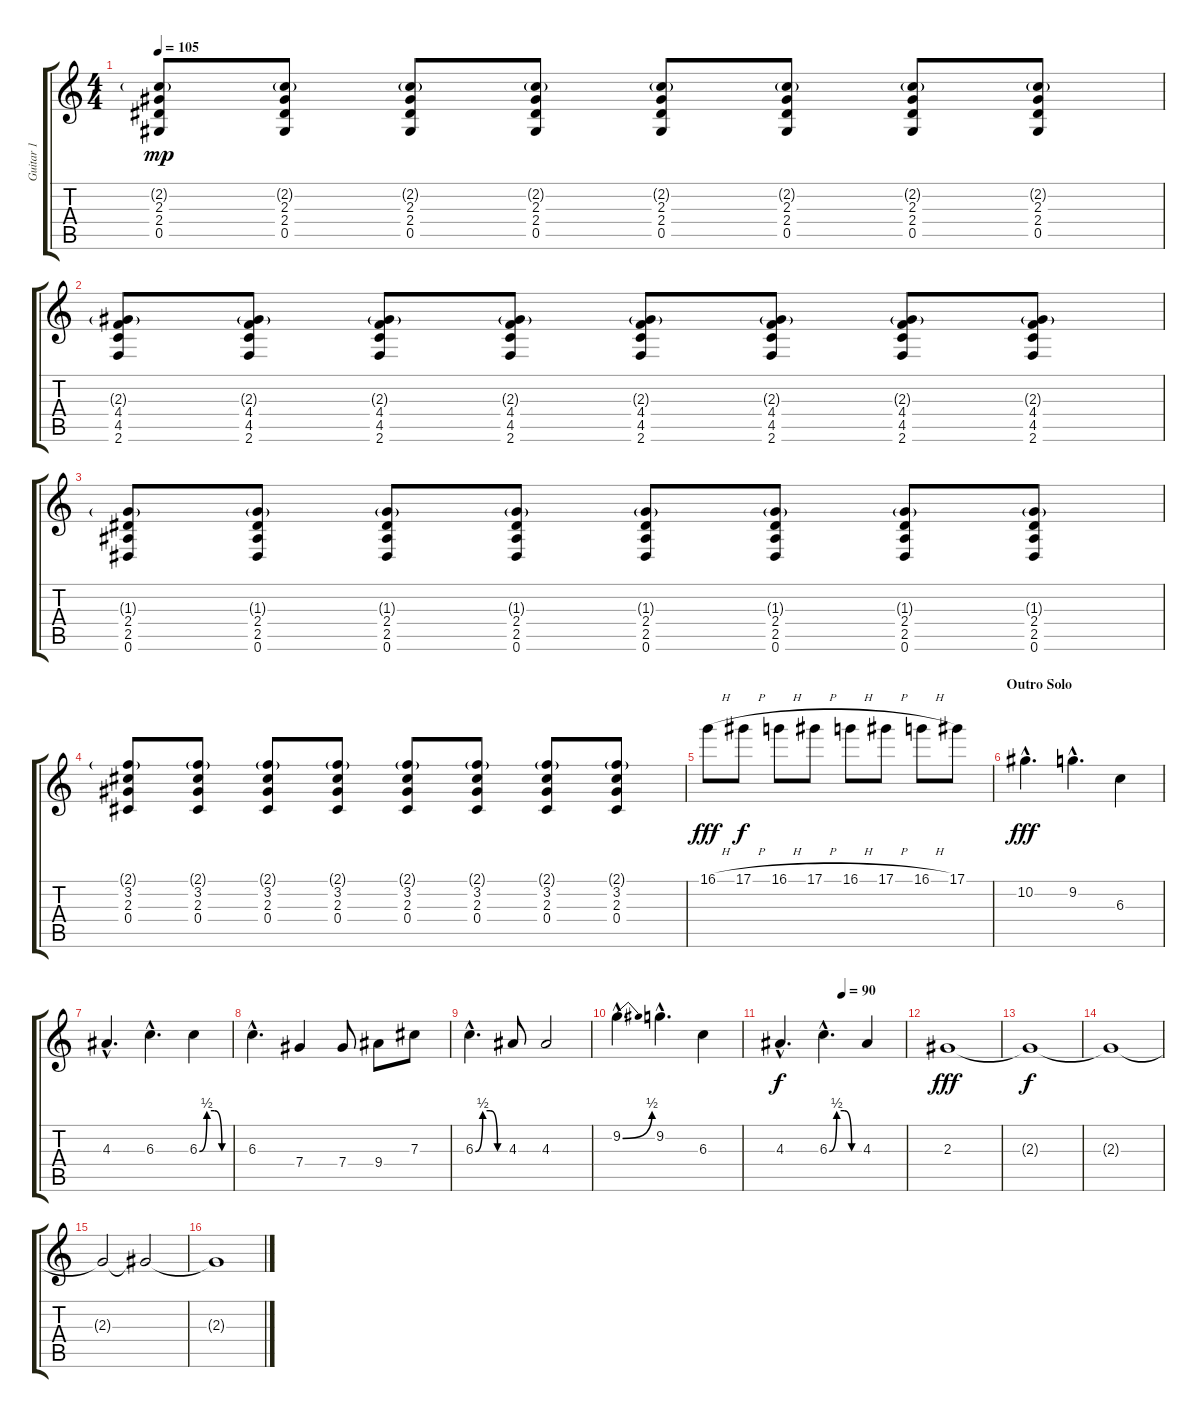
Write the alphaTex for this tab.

\track ("Guitar 1" "Guitar 1") {instrument distortionguitar}
\staff {score tabs}
\tuning (Eb4 Bb3 Gb3 Db3 Ab2 Eb2) {hide}
\ts (4 4)
\tempo 105
\clef g2
\ks c
(2.2{g} 2.3 2.4 0.5).8{dy mp} (2.2{g} 2.3 2.4 0.5).8 (2.2{g} 2.3 2.4 0.5).8 (2.2{g} 2.3 2.4 0.5).8 (2.2{g} 2.3 2.4 0.5).8 (2.2{g} 2.3 2.4 0.5).8 (2.2{g} 2.3 2.4 0.5).8 (2.2{g} 2.3 2.4 0.5).8 |
(2.3{g} 4.4 4.5 2.6).8 (2.3{g} 4.4 4.5 2.6).8 (2.3{g} 4.4 4.5 2.6).8 (2.3{g} 4.4 4.5 2.6).8 (2.3{g} 4.4 4.5 2.6).8 (2.3{g} 4.4 4.5 2.6).8 (2.3{g} 4.4 4.5 2.6).8 (2.3{g} 4.4 4.5 2.6).8 |
(1.3{g} 2.4 2.5 0.6).8 (1.3{g} 2.4 2.5 0.6).8 (1.3{g} 2.4 2.5 0.6).8 (1.3{g} 2.4 2.5 0.6).8 (1.3{g} 2.4 2.5 0.6).8 (1.3{g} 2.4 2.5 0.6).8 (1.3{g} 2.4 2.5 0.6).8 (1.3{g} 2.4 2.5 0.6).8 |
(2.1{g} 3.2 2.3 0.4).8 (2.1{g} 3.2 2.3 0.4).8 (2.1{g} 3.2 2.3 0.4).8 (2.1{g} 3.2 2.3 0.4).8 (2.1{g} 3.2 2.3 0.4).8 (2.1{g} 3.2 2.3 0.4).8 (2.1{g} 3.2 2.3 0.4).8 (2.1{g} 3.2 2.3 0.4).8 |
16.1{h}.8{dy fff volume 16} 17.1{h}.8{dy f} 16.1{h}.8 17.1{h}.8 16.1{h}.8 17.1{h}.8 16.1{h}.8 17.1.8 |
\section ("" "Outro Solo")
10.2{hac}.4{d dy fff} 9.2{hac}.4{d} 6.3.4 |
4.3{hac}.4{d} 6.3{hac}.4{d} 6.3{be (custom 0 0 15 2 30 2 45 0 60 0)}.4 |
6.3{hac}.4{d} 7.4.4 7.4.8 9.4.8 7.3.8 |
6.3{be (custom 0 0 15 2 30 2 45 0 60 0) hac}.4{d} 4.3.8 4.3.2 |
9.2{be (bend 0 0 60 2) hac}.4{d} 9.2{hac}.4{d} 6.3.4 |
\tempo (90 0.5)
4.3{hac}.4{d dy f} 6.3{be (custom 0 0 15 2 30 2 45 0 60 0) hac}.4{d} 4.3.4 |
2.3.1{dy fff} |
2.3{t}.1{dy f} |
2.3{t}.1{volume 5} |
2.3{t}.2 2.3{t}.2{volume 0} |
2.3{t}.1
